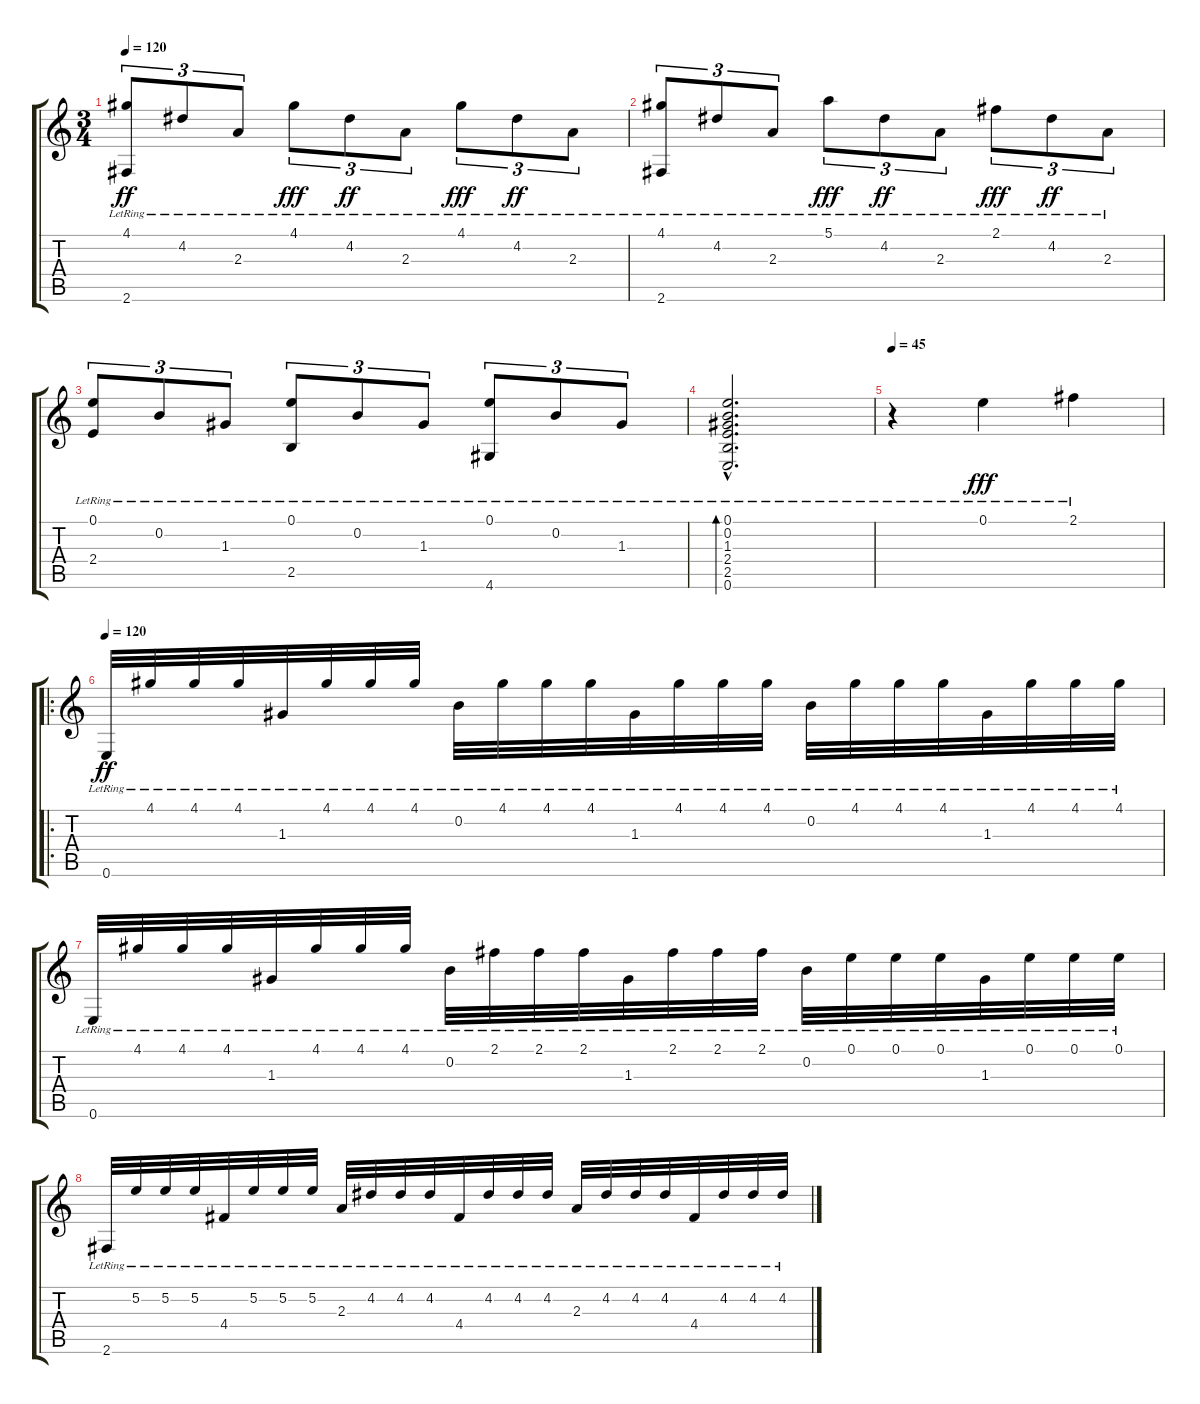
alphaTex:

\track "" {instrument acousticguitarnylon}
\staff {score tabs}
\tuning (E4 B3 G3 D3 A2 E2) {hide}
\ts (3 4)
\tempo 120
\clef g2
\ks c
(4.1{lr} 2.6{lr}).8{tu (3 2) dy ff} 4.2{lr}.8{tu (3 2)} 2.3{lr}.8{tu (3 2)} 4.1{lr}.8{tu (3 2) dy fff} 4.2{lr}.8{tu (3 2) dy ff} 2.3{lr}.8{tu (3 2)} 4.1{lr}.8{tu (3 2) dy fff} 4.2{lr}.8{tu (3 2) dy ff} 2.3{lr}.8{tu (3 2)} |
(4.1{lr} 2.6{lr}).8{tu (3 2)} 4.2{lr}.8{tu (3 2)} 2.3{lr}.8{tu (3 2)} 5.1{lr}.8{tu (3 2) dy fff} 4.2{lr}.8{tu (3 2) dy ff} 2.3{lr}.8{tu (3 2)} 2.1{lr}.8{tu (3 2) dy fff} 4.2{lr}.8{tu (3 2) dy ff} 2.3{lr}.8{tu (3 2)} |
(0.1{lr} 2.4{lr}).8{tu (3 2)} 0.2{lr}.8{tu (3 2)} 1.3{lr}.8{tu (3 2)} (0.1{lr} 2.5{lr}).8{tu (3 2)} 0.2{lr}.8{tu (3 2)} 1.3{lr}.8{tu (3 2)} (0.1{lr} 4.6{lr}).8{tu (3 2)} 0.2{lr}.8{tu (3 2)} 1.3{lr}.8{tu (3 2)} |
(0.1{hac lr} 0.2{hac lr} 1.3{hac lr} 2.4{hac lr} 2.5{hac lr} 0.6{hac lr}).2{d bd 240} |
\tempo 45
r.4 0.1{lr}.4{dy fff} 2.1{lr}.4 |
\ro
\tempo 120
0.6{lr}.32{dy ff} 4.1{lr}.32 4.1{lr}.32 4.1{lr}.32 1.3{lr}.32 4.1{lr}.32 4.1{lr}.32 4.1{lr}.32 0.2{lr}.32 4.1{lr}.32 4.1{lr}.32 4.1{lr}.32 1.3{lr}.32 4.1{lr}.32 4.1{lr}.32 4.1{lr}.32 0.2{lr}.32 4.1{lr}.32 4.1{lr}.32 4.1{lr}.32 1.3{lr}.32 4.1{lr}.32 4.1{lr}.32 4.1{lr}.32 |
0.6{lr}.32 4.1{lr}.32 4.1{lr}.32 4.1{lr}.32 1.3{lr}.32 4.1{lr}.32 4.1{lr}.32 4.1{lr}.32 0.2{lr}.32 2.1{lr}.32 2.1{lr}.32 2.1{lr}.32 1.3{lr}.32 2.1{lr}.32 2.1{lr}.32 2.1{lr}.32 0.2{lr}.32 0.1{lr}.32 0.1{lr}.32 0.1{lr}.32 1.3{lr}.32 0.1{lr}.32 0.1{lr}.32 0.1{lr}.32 |
2.6{lr}.32 5.2{lr}.32 5.2{lr}.32 5.2{lr}.32 4.4{lr}.32 5.2{lr}.32 5.2{lr}.32 5.2{lr}.32 2.3{lr}.32 4.2{lr}.32 4.2{lr}.32 4.2{lr}.32 4.4{lr}.32 4.2{lr}.32 4.2{lr}.32 4.2{lr}.32 2.3{lr}.32 4.2{lr}.32 4.2{lr}.32 4.2{lr}.32 4.4{lr}.32 4.2{lr}.32 4.2{lr}.32 4.2{lr}.32
